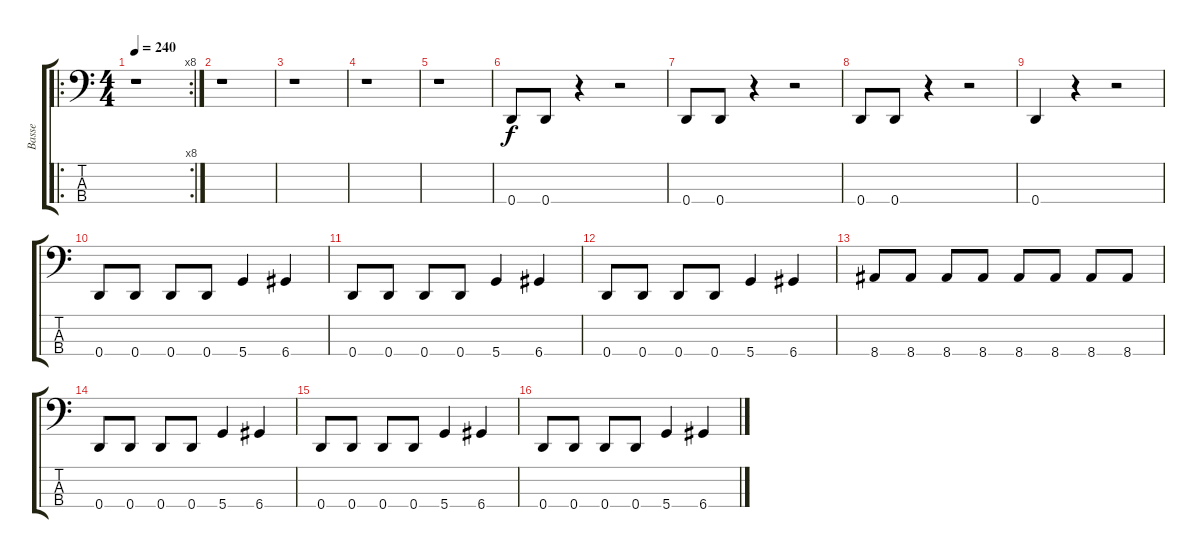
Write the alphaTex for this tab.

\track ("Basse" "Basse") {instrument electricbasspick}
\staff {score tabs}
\tuning (G2 D2 A1 D1) {hide}
\ro
\rc 8
\ts (4 4)
\tempo 240
\clef f4
\ks c
r.1{dy f instrument electricbasspick} |
r.1 |
r.1 |
r.1 |
r.1 |
0.4.8 0.4.8 r.4 r.2 |
0.4.8 0.4.8 r.4 r.2 |
0.4.8 0.4.8 r.4 r.2 |
0.4.4 r.4 r.2 |
0.4.8 0.4.8 0.4.8 0.4.8 5.4.4 6.4.4 |
0.4.8 0.4.8 0.4.8 0.4.8 5.4.4 6.4.4 |
0.4.8 0.4.8 0.4.8 0.4.8 5.4.4 6.4.4 |
8.4.8 8.4.8 8.4.8 8.4.8 8.4.8 8.4.8 8.4.8 8.4.8 |
0.4.8 0.4.8 0.4.8 0.4.8 5.4.4 6.4.4 |
0.4.8 0.4.8 0.4.8 0.4.8 5.4.4 6.4.4 |
0.4.8 0.4.8 0.4.8 0.4.8 5.4.4 6.4.4
